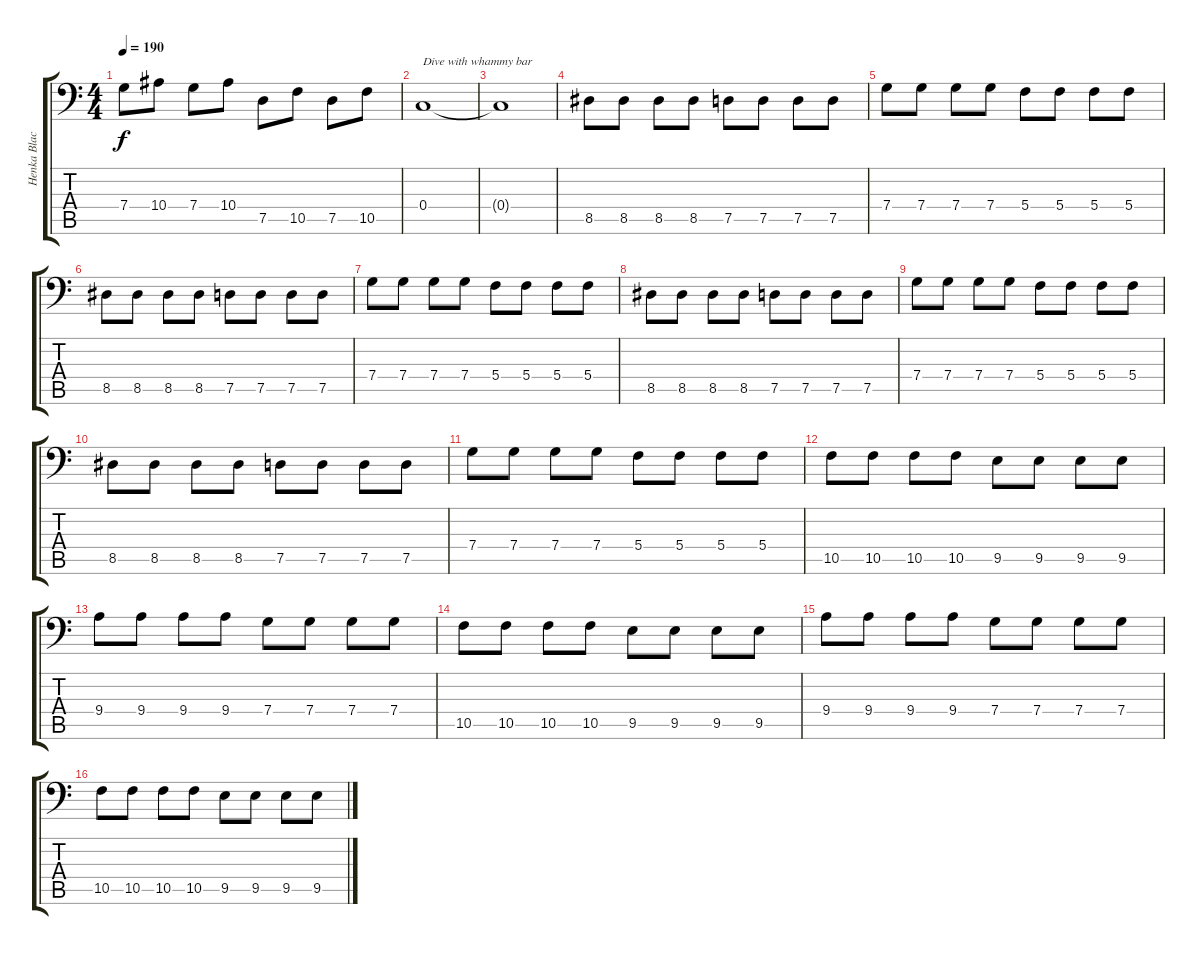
\track ("Henka Blacksmith" "Henka Blac") {instrument electricbasspick}
\staff {score tabs}
\tuning (D3 A2 F2 C2 G1 D1) {hide}
\ts (4 4)
\tempo 190
\clef f4
\ks c
7.4.8{dy f} 10.4.8 7.4.8 10.4.8 7.5.8 10.5.8 7.5.8 10.5.8 |
0.4.1{txt "Dive with whammy bar"} |
0.4{t}.1 |
8.5.8 8.5.8 8.5.8 8.5.8 7.5.8 7.5.8 7.5.8 7.5.8 |
7.4.8 7.4.8 7.4.8 7.4.8 5.4.8 5.4.8 5.4.8 5.4.8 |
8.5.8 8.5.8 8.5.8 8.5.8 7.5.8 7.5.8 7.5.8 7.5.8 |
7.4.8 7.4.8 7.4.8 7.4.8 5.4.8 5.4.8 5.4.8 5.4.8 |
8.5.8 8.5.8 8.5.8 8.5.8 7.5.8 7.5.8 7.5.8 7.5.8 |
7.4.8 7.4.8 7.4.8 7.4.8 5.4.8 5.4.8 5.4.8 5.4.8 |
8.5.8 8.5.8 8.5.8 8.5.8 7.5.8 7.5.8 7.5.8 7.5.8 |
7.4.8 7.4.8 7.4.8 7.4.8 5.4.8 5.4.8 5.4.8 5.4.8 |
10.5.8 10.5.8 10.5.8 10.5.8 9.5.8 9.5.8 9.5.8 9.5.8 |
9.4.8 9.4.8 9.4.8 9.4.8 7.4.8 7.4.8 7.4.8 7.4.8 |
10.5.8 10.5.8 10.5.8 10.5.8 9.5.8 9.5.8 9.5.8 9.5.8 |
9.4.8 9.4.8 9.4.8 9.4.8 7.4.8 7.4.8 7.4.8 7.4.8 |
10.5.8 10.5.8 10.5.8 10.5.8 9.5.8 9.5.8 9.5.8 9.5.8
